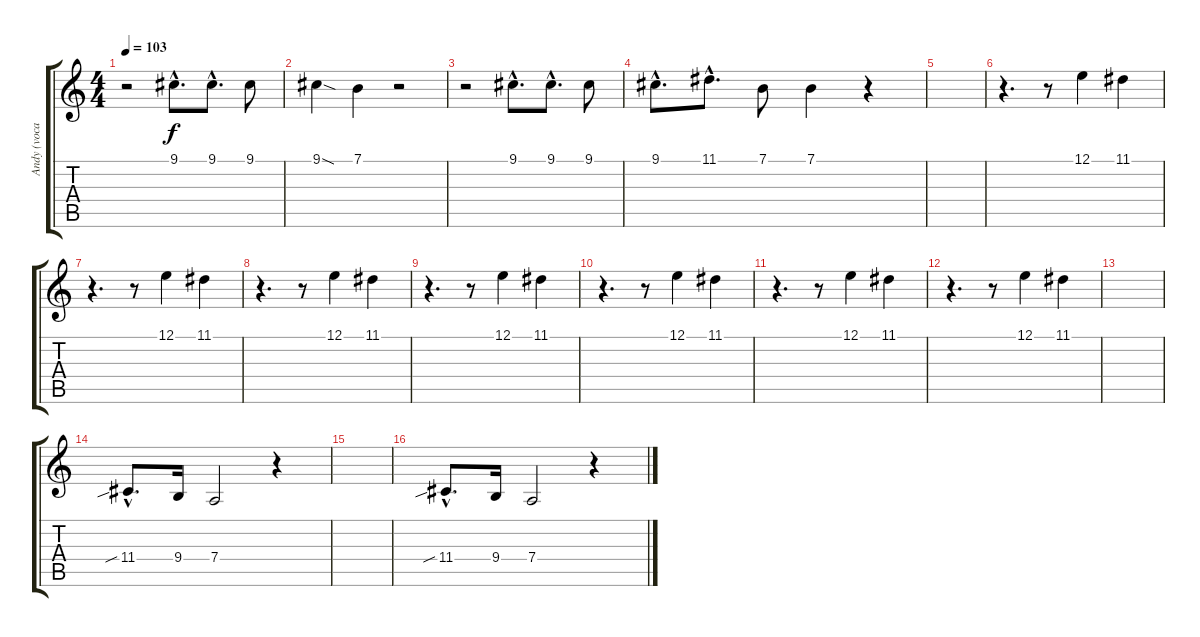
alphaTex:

\track ("Andy (vocal 1)" "Andy (voca") {instrument cello}
\staff {score tabs}
\tuning (E4 B3 G3 D3 A2 E2) {hide}
\ts (4 4)
\tempo 103
\clef g2
\ks c
r.2{dy f} 9.1{hac}.8{d} 9.1{hac}.8{d} 9.1.8 |
9.1{sod}.4 7.1.4 r.2 |
r.2 9.1{hac}.8{d} 9.1{hac}.8{d} 9.1.8 |
9.1{hac}.8{d} 11.1{hac}.8{d} 7.1.8 7.1.4 r.4 |
|
r.4{d} r.8 12.1.4 11.1.4 |
r.4{d} r.8 12.1.4 11.1.4 |
r.4{d} r.8 12.1.4 11.1.4 |
r.4{d} r.8 12.1.4 11.1.4 |
r.4{d} r.8 12.1.4 11.1.4 |
r.4{d} r.8 12.1.4 11.1.4 |
r.4{d} r.8 12.1.4 11.1.4 |
|
11.4{sib hac}.8{d} 9.4.16 7.4.2 r.4 |
|
11.4{sib hac}.8{d} 9.4.16 7.4.2 r.4
